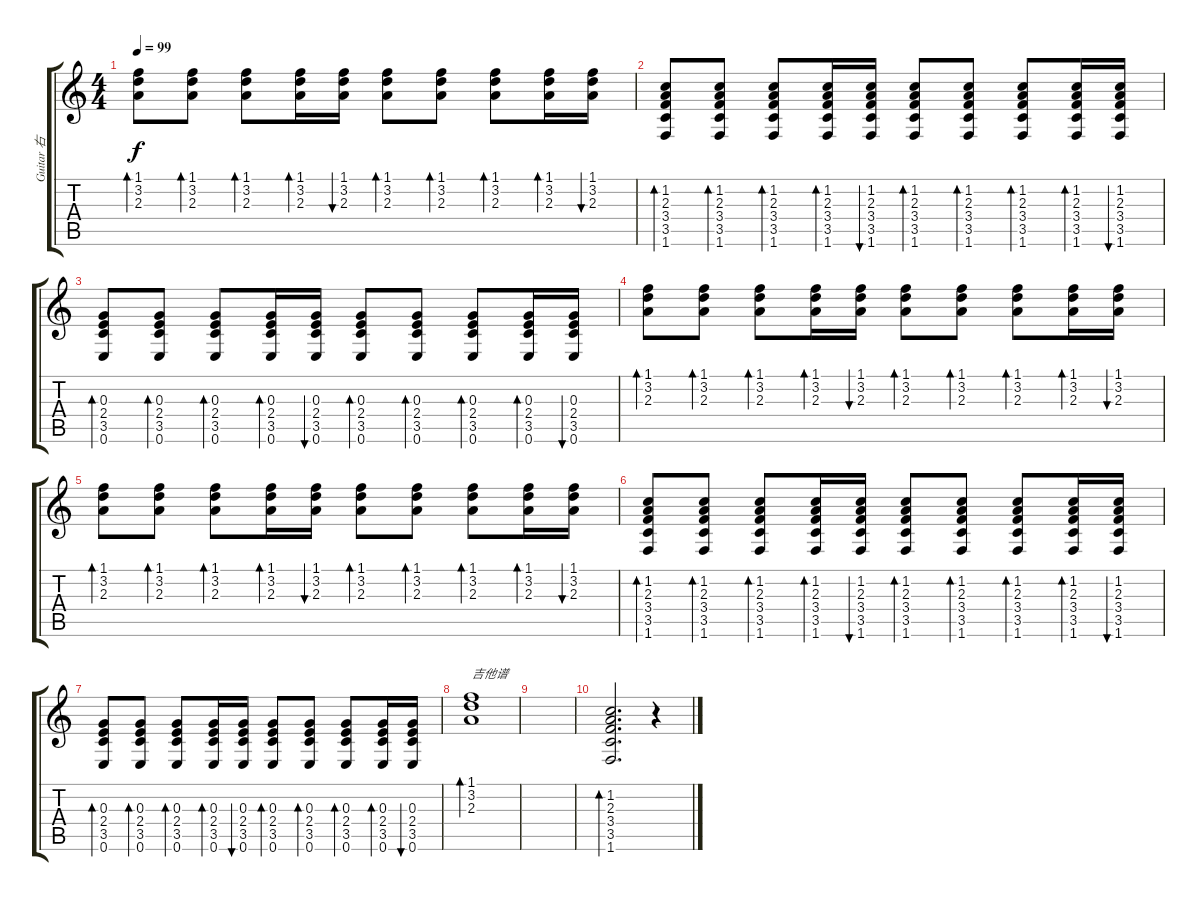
\track ("Guitar 右" "Guitar 右") {instrument acousticguitarsteel}
\staff {score tabs}
\tuning (E4 B3 G3 D3 A2 E2) {hide}
\ts (4 4)
\tempo 99
\clef g2
\ks c
(1.1 3.2 2.3).8{bd 30 dy f} (1.1 3.2 2.3).8{bd 30} (1.1 3.2 2.3).8{bd 30} (1.1 3.2 2.3).16{bd 30} (1.1 3.2 2.3).16{bu 30} (1.1 3.2 2.3).8{bd 30} (1.1 3.2 2.3).8{bd 30} (1.1 3.2 2.3).8{bd 30} (1.1 3.2 2.3).16{bd 30} (1.1 3.2 2.3).16{bu 30} |
(1.2 2.3 3.4 3.5 1.6).8{bd 30} (1.2 2.3 3.4 3.5 1.6).8{bd 30} (1.2 2.3 3.4 3.5 1.6).8{bd 30} (1.2 2.3 3.4 3.5 1.6).16{bd 30} (1.2 2.3 3.4 3.5 1.6).16{bu 30} (1.2 2.3 3.4 3.5 1.6).8{bd 30} (1.2 2.3 3.4 3.5 1.6).8{bd 30} (1.2 2.3 3.4 3.5 1.6).8{bd 30} (1.2 2.3 3.4 3.5 1.6).16{bd 30} (1.2 2.3 3.4 3.5 1.6).16{bu 30} |
(0.3 2.4 3.5 0.6).8{bd 30} (0.3 2.4 3.5 0.6).8{bd 30} (0.3 2.4 3.5 0.6).8{bd 30} (0.3 2.4 3.5 0.6).16{bd 30} (0.3 2.4 3.5 0.6).16{bu 30} (0.3 2.4 3.5 0.6).8{bd 30} (0.3 2.4 3.5 0.6).8{bd 30} (0.3 2.4 3.5 0.6).8{bd 30} (0.3 2.4 3.5 0.6).16{bd 30} (0.3 2.4 3.5 0.6).16{bu 30} |
(1.1 3.2 2.3).8{bd 30} (1.1 3.2 2.3).8{bd 30} (1.1 3.2 2.3).8{bd 30} (1.1 3.2 2.3).16{bd 30} (1.1 3.2 2.3).16{bu 30} (1.1 3.2 2.3).8{bd 30} (1.1 3.2 2.3).8{bd 30} (1.1 3.2 2.3).8{bd 30} (1.1 3.2 2.3).16{bd 30} (1.1 3.2 2.3).16{bu 30} |
(1.1 3.2 2.3).8{bd 30} (1.1 3.2 2.3).8{bd 30} (1.1 3.2 2.3).8{bd 30} (1.1 3.2 2.3).16{bd 30} (1.1 3.2 2.3).16{bu 30} (1.1 3.2 2.3).8{bd 30} (1.1 3.2 2.3).8{bd 30} (1.1 3.2 2.3).8{bd 30} (1.1 3.2 2.3).16{bd 30} (1.1 3.2 2.3).16{bu 30} |
(1.2 2.3 3.4 3.5 1.6).8{bd 30} (1.2 2.3 3.4 3.5 1.6).8{bd 30} (1.2 2.3 3.4 3.5 1.6).8{bd 30} (1.2 2.3 3.4 3.5 1.6).16{bd 30} (1.2 2.3 3.4 3.5 1.6).16{bu 30} (1.2 2.3 3.4 3.5 1.6).8{bd 30} (1.2 2.3 3.4 3.5 1.6).8{bd 30} (1.2 2.3 3.4 3.5 1.6).8{bd 30} (1.2 2.3 3.4 3.5 1.6).16{bd 30} (1.2 2.3 3.4 3.5 1.6).16{bu 30} |
(0.3 2.4 3.5 0.6).8{bd 30} (0.3 2.4 3.5 0.6).8{bd 30} (0.3 2.4 3.5 0.6).8{bd 30} (0.3 2.4 3.5 0.6).16{bd 30} (0.3 2.4 3.5 0.6).16{bu 30} (0.3 2.4 3.5 0.6).8{bd 30} (0.3 2.4 3.5 0.6).8{bd 30} (0.3 2.4 3.5 0.6).8{bd 30} (0.3 2.4 3.5 0.6).16{bd 30} (0.3 2.4 3.5 0.6).16{bu 30} |
(1.1 3.2 2.3).1{bd 120 txt "吉他谱"} |
|
(1.2 2.3 3.4 3.5 1.6).2{d bd 240} r.4
